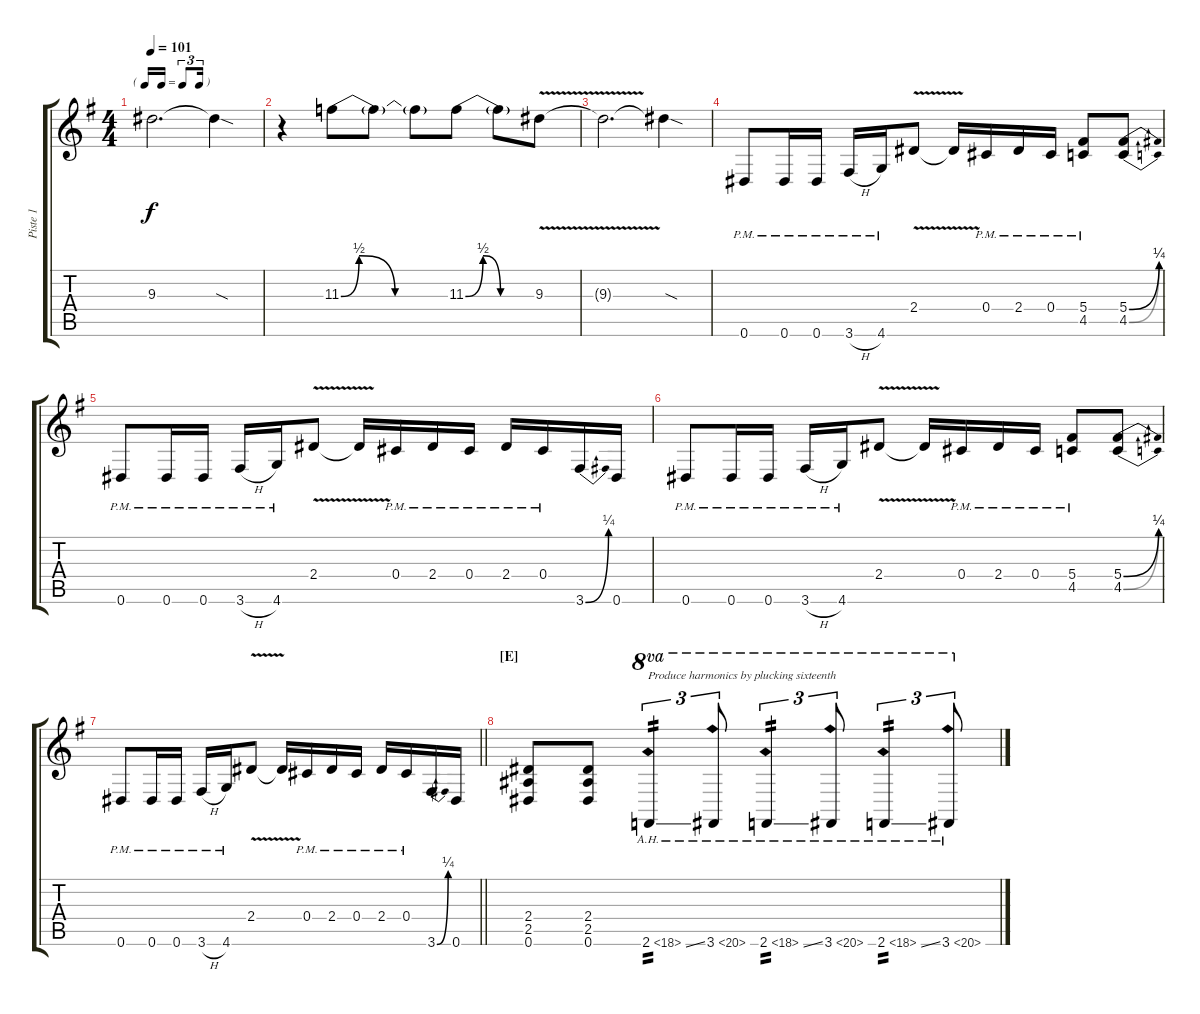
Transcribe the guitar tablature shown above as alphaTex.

\track ("Piste 1" "Piste 1") {instrument distortionguitar}
\staff {score tabs}
\tuning (Eb4 Bb3 Gb3 Db3 Ab2 Eb2) {hide}
\ts (4 4)
\tf triplet16th
\tempo 101
\clef g2
\ks g
9.3{t}.2{d dy f} 9.3{sod t}.4 |
r.4 11.3{be (custom 0 0 10 2 30 0 60 0)}.8 11.3{t}.8 11.3{t}.8 11.3{be (custom 0 0 15 2 30 0 60 0)}.8 11.3{t}.8 9.3{v}.8 |
9.3{t}.2{d} 9.3{sod t}.4 |
0.6{pm}.8 0.6{pm}.16 0.6{pm}.16 3.6{h pm}.16 4.6{pm}.16 2.4{v}.8 2.4{t}.16 0.4{pm}.16 2.4{pm}.16 0.4{pm}.16 (5.4{pm} 4.5{pm}).8 (5.4{be (bend 0 0 60 1)} 4.5{be (bend 0 0 60 1)}).8 |
0.6{pm}.8 0.6{pm}.16 0.6{pm}.16 3.6{h pm}.16 4.6{pm}.16 2.4{v}.8 2.4{t}.16 0.4{pm}.16 2.4{pm}.16 0.4{pm}.16 2.4{pm}.16 0.4{pm}.16 3.6{be (bend 0 0 60 1)}.16 0.6.16 |
0.6{pm}.8 0.6{pm}.16 0.6{pm}.16 3.6{h pm}.16 4.6{pm}.16 2.4{v}.8 2.4{t}.16 0.4{pm}.16 2.4{pm}.16 0.4{pm}.16 (5.4{pm} 4.5{pm}).8 (5.4{be (bend 0 0 60 1)} 4.5{be (bend 0 0 60 1)}).8 |
\barLineRight lightlight
0.6{pm}.8 0.6{pm}.16 0.6{pm}.16 3.6{h pm}.16 4.6{pm}.16 2.4{v}.8 2.4{t}.16 0.4{pm}.16 2.4{pm}.16 0.4{pm}.16 2.4{pm}.16 0.4{pm}.16 3.6{be (bend 0 0 60 1)}.16 0.6.16 |
\section ("" "[E]")
(2.4 2.5 0.6).8 (2.4 2.5 0.6).8 2.6{ah 16 ss}.4{tu (3 2) ot 8va txt "Produce harmonics by plucking sixteenth" tp 2} 3.6{ah 17}.8{tu (3 2) ot 8va} 2.6{ah 16 ss}.4{tu (3 2) ot 8va tp 2} 3.6{ah 17}.8{tu (3 2) ot 8va} 2.6{ah 16 ss}.4{tu (3 2) ot 8va tp 2} 3.6{ah 17}.8{tu (3 2) ot 8va}
